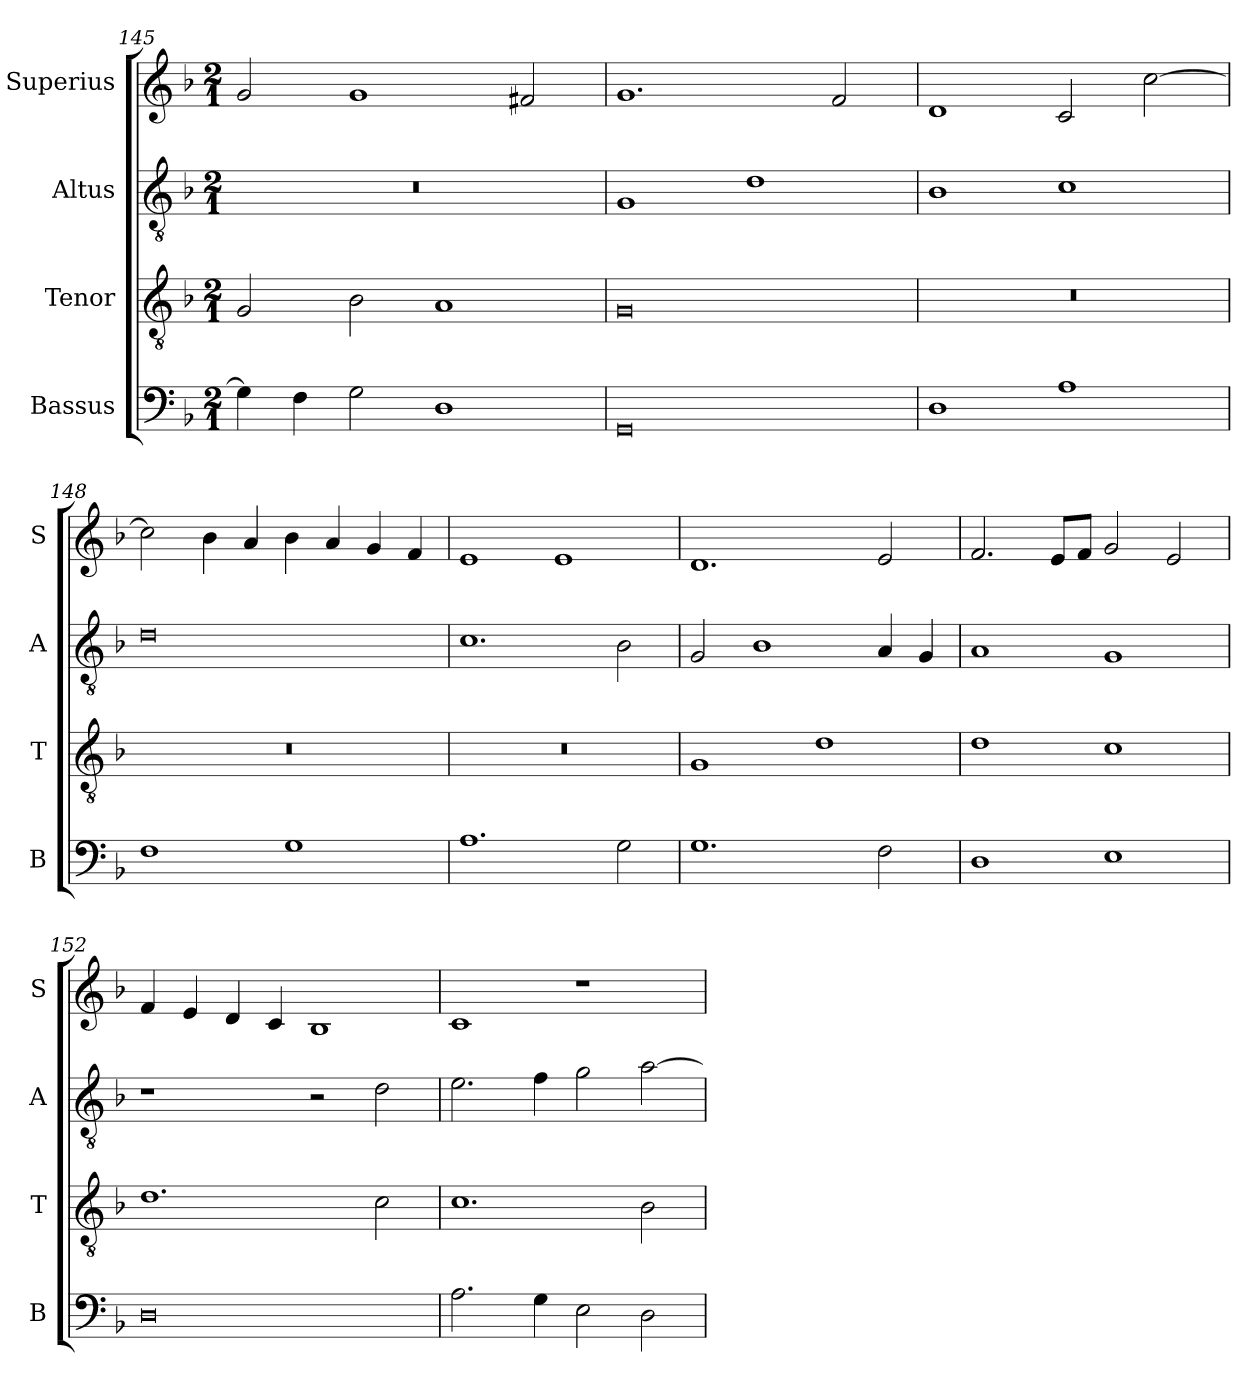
**kern	**kern	**kern	**kern
*part4	*part3	*part2	*part1
*staff4	*staff3	*staff2	*staff1
*I"Bassus	*I"Tenor	*I"Altus	*I"Superius
*I'B	*I'T	*I'A	*I'S
*clefF4	*clefGv2	*clefGv2	*clefG2
*k[b-]	*k[b-]	*k[b-]	*k[b-]
*M2/1	*M2/1	*M2/1	*M2/1
=145	=145	=145	=145
4G\]	2G/	0r	2g/
4F\	.	.	.
2G\	2B-\	.	1g
1D	1A	.	.
.	.	.	2f#X/
=146	=146	=146	=146
0GG	0G	1G	1.g
.	.	1d	.
.	.	.	2f/
=147	=147	=147	=147
1D	0r	1B-	1d
1A	.	1c	2c/
.	.	.	[2cc\
=148	=148	=148	=148
1F	0r	0d	2cc\]
.	.	.	4b-\
.	.	.	4a/
1G	.	.	4b-\
.	.	.	4a/
.	.	.	4g/
.	.	.	4f/
=149	=149	=149	=149
1.A	0r	1.c	1e
.	.	.	1e
2G\	.	2B-\	.
=150	=150	=150	=150
1.G	1G	2G/	1.d
.	.	1B-	.
.	1d	.	.
2F\	.	4A/	2e/
.	.	4G/	.
=151	=151	=151	=151
1D	1d	1A	2.f/
.	.	.	8e/L
.	.	.	8f/J
1E	1c	1G	2g/
.	.	.	2e/
=152	=152	=152	=152
0D	1.d	1r	4f/
.	.	.	4e/
.	.	.	4d/
.	.	.	4c/
.	.	2r	1B-
.	2c\	2d\	.
=153	=153	=153	=153
2.A\	1.c	2.e\	1c
4G\	.	4f\	.
2E\	.	2g\	1r
2D\	2B-\	[2a\	.
=	=	=	=
*-	*-	*-	*-
